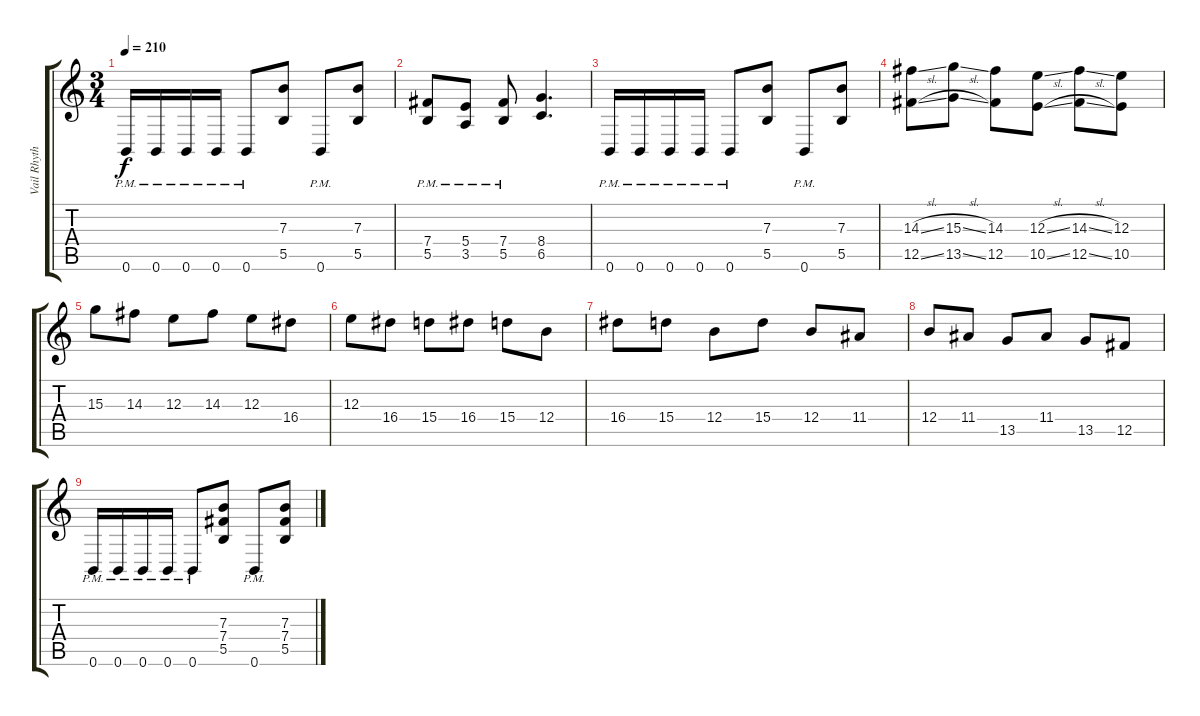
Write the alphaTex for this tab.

\track ("Vail Rhythm" "Vail Rhyth") {instrument overdrivenguitar}
\staff {score tabs}
\tuning (Db4 Ab3 E3 B2 Gb2 B1) {hide}
\ts (3 4)
\tempo 210
\clef g2
\ks c
0.6{pm}.16{dy f} 0.6{pm}.16 0.6{pm}.16 0.6{pm}.16 0.6{pm}.8 (7.3 5.5).8 0.6{pm}.8 (7.3 5.5).8 |
(7.4{pm} 5.5{pm}).8 (5.4{pm} 3.5{pm}).8 (7.4{pm} 5.5{pm}).8 (8.4 6.5).4{d} |
0.6{pm}.16 0.6{pm}.16 0.6{pm}.16 0.6{pm}.16 0.6{pm}.8 (7.3 5.5).8 0.6{pm}.8 (7.3 5.5).8 |
(14.3{sl} 12.5{sl}).8 (15.3{sl} 13.5{sl}).8 (14.3 12.5).8 (12.3{sl} 10.5{sl}).8 (14.3{sl} 12.5{sl}).8 (12.3 10.5).8 |
15.3.8 14.3.8 12.3.8 14.3.8 12.3.8 16.4.8 |
12.3.8 16.4.8 15.4.8 16.4.8 15.4.8 12.4.8 |
16.4.8 15.4.8 12.4.8 15.4.8 12.4.8 11.4.8 |
12.4.8 11.4.8 13.5.8 11.4.8 13.5.8 12.5.8 |
0.6{pm}.16 0.6{pm}.16 0.6{pm}.16 0.6{pm}.16 0.6{pm}.8 (7.3 7.4 5.5).8 0.6{pm}.8 (7.3 7.4 5.5).8
